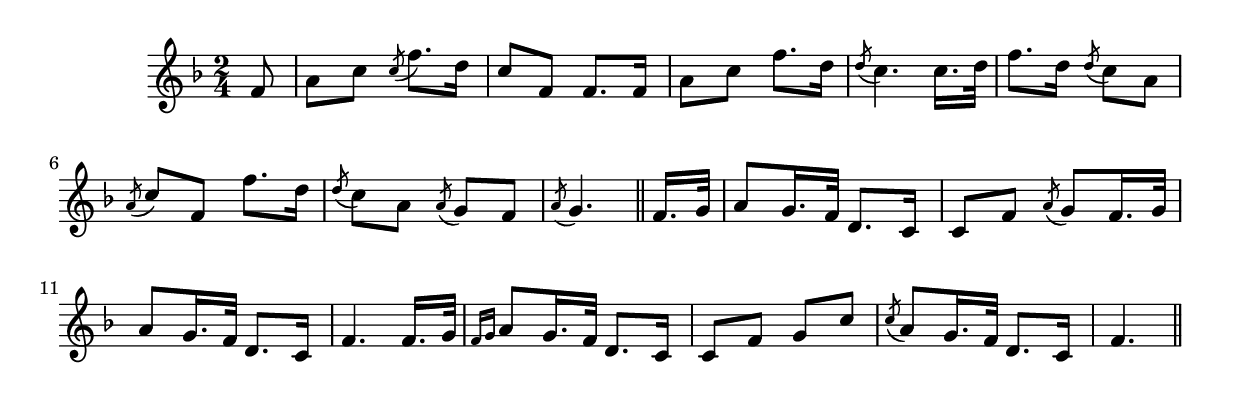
\version "2.19.49"
%{\header {
  title = "Lang Johnny More (Scotland)"
  composer = "anonymous"
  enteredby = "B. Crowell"
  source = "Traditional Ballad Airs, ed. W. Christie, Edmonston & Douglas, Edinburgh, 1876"
}%}
\score{{\key f \major
\time 2/4
%{\tempo 8=150
%}\relative f' {
  \partial 8
  f8 | a c \acciaccatura {c8} f8. d16 | c8 f, f8. f16 | a8 c f8. d16 | 
      \acciaccatura {d8} c4. c16. d32 | f8. d16 \acciaccatura {d8} c8 a | \acciaccatura {a8} c8 f, f'8. d16 |
      \acciaccatura {d8} c8 a \acciaccatura {a8} g8 f \acciaccatura {a8} g4. \bar "||" f16. g32 |
      a8 g16. f32 d8. c16 | c8 f \acciaccatura {a8} g8 f16. g32 | a8 g16. f32 d8. c16 | f4. f16. g32 |
      \grace { f16[ g16] } a8 g16. f32 d8. c16 | c8 f g c | \acciaccatura {c8} a8 g16. f32 d8. c16 | f4.
  \bar "||"
}

}}